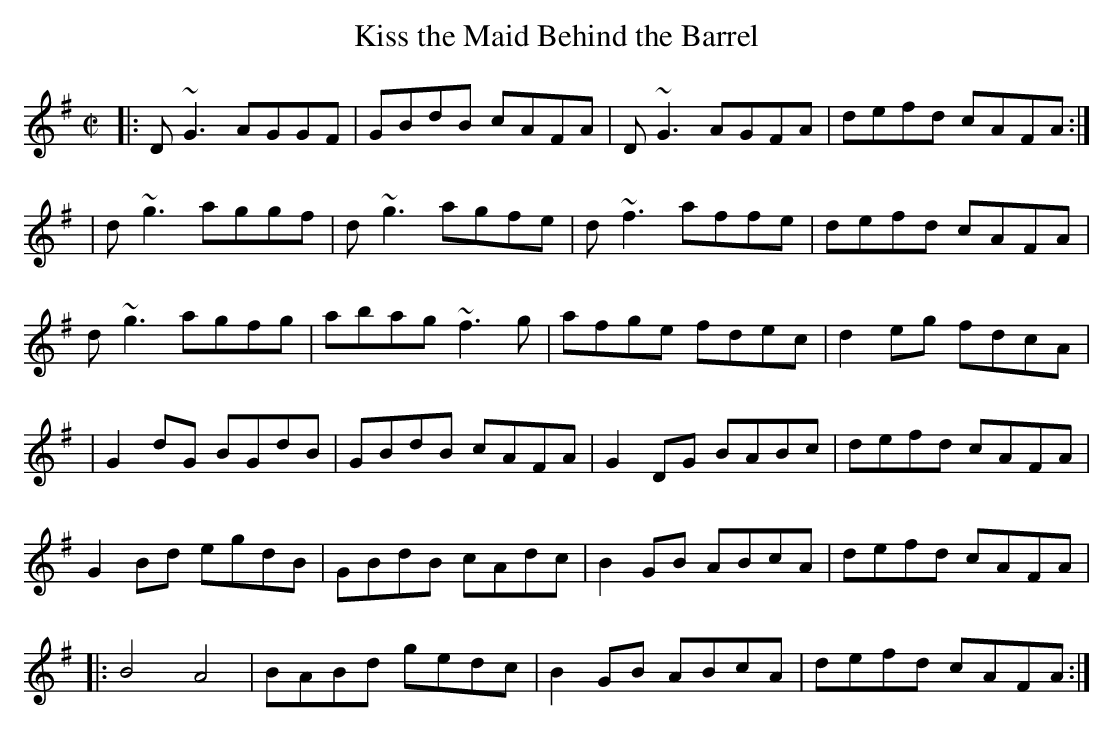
X:1
T:Kiss the Maid Behind the Barrel
M:C|
K:G
|: D~G3 AGGF | GBdB cAFA | D~G3 AGFA | defd cAFA :|
| d~g3 aggf | d~g3 agfe | d~f3 affe | defd cAFA |
d~g3 agfg | abag ~f3g | afge fdec | d2eg fdcA |
| G2dG BGdB | GBdB cAFA | G2DG BABc | defd cAFA |
G2Bd egdB | GBdB cAdc | B2GB ABcA | defd cAFA |
|: B4 A4 | BABd gedc | B2GB ABcA | defd cAFA :|
